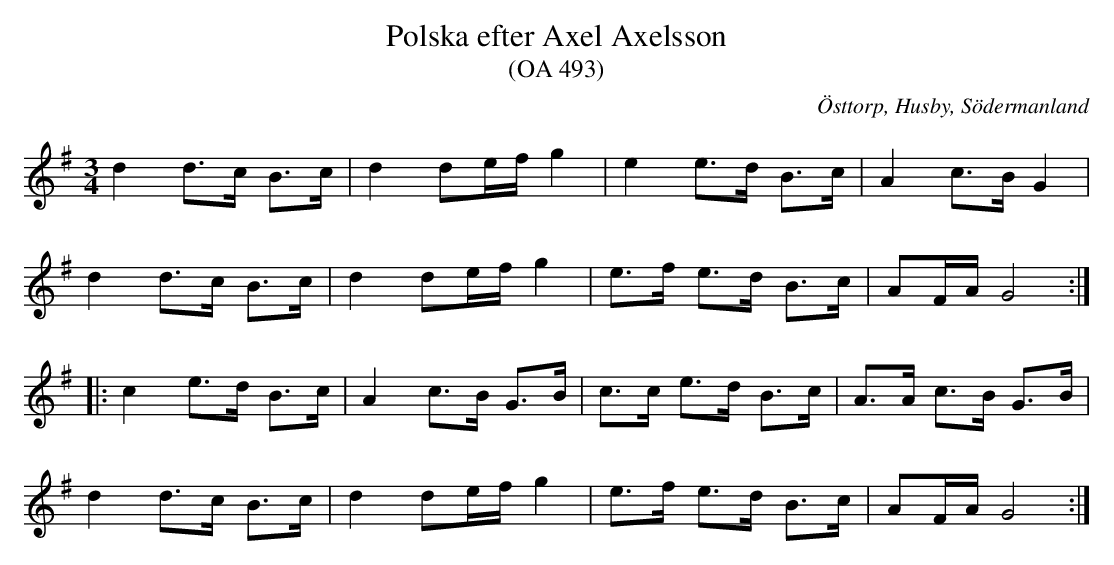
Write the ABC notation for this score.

X:1
T:Polska efter Axel Axelsson
T:(OA 493)
O:Östtorp, Husby, Södermanland
M:3/4
L:1/4
Q: 90
K:G
d d/>c/ B/>c/ | d d/e/4f/4 g | e e/>d/ B/>c/ | A c/>B/ G |
d d/>c/ B/>c/ | d d/e/4f/4 g | e/>f/ e/>d/ B/>c/ | A/F/4A/4 G2 ::
c e/>d/ B/>c/ | A c/>B/ G/>B/ | c/>c/ e/>d/ B/>c/ | A/>A/ c/>B/ G/>B/ |
d d/>c/ B/>c/ | d d/e/4f/4 g | e/>f/ e/>d/ B/>c/ | A/F/4A/4 G2 :|
